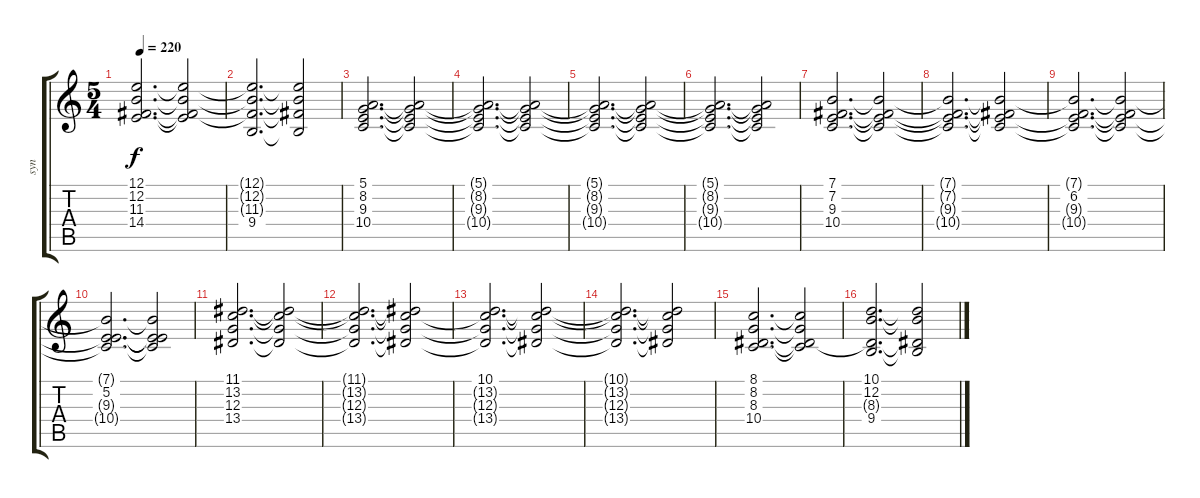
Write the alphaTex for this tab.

\track ("syn" "syn") {instrument pad7halo}
\staff {score tabs}
\tuning (E4 B3 G3 D3 A2 E2) {hide}
\ts (5 4)
\tempo 220
\clef g2
\ks c
(12.1{t} 12.2{t} 11.3 14.4{t}).2{d dy f} (12.1{t} 12.2{t} 11.3{t} 14.4{t}).2 |
(12.1{t} 12.2{t} 11.3{t} 9.4).2{d} (12.1{t} 12.2{t} 11.3{t} 9.4{t}).2 |
(5.1 8.2 9.3 10.4).2{d} (5.1{t} 8.2{t} 9.3{t} 10.4{t}).2 |
(5.1{t} 8.2{t} 9.3{t} 10.4{t}).2{d} (5.1{t} 8.2{t} 9.3{t} 10.4{t}).2 |
(5.1{t} 8.2{t} 9.3{t} 10.4{t}).2{d} (5.1{t} 8.2{t} 9.3{t} 10.4{t}).2 |
(5.1{t} 8.2{t} 9.3{t} 10.4{t}).2{d} (5.1{t} 8.2{t} 9.3{t} 10.4{t}).2 |
(7.1 7.2 9.3 10.4).2{d} (7.1{t} 7.2{t} 9.3{t} 10.4{t}).2 |
(7.1{t} 7.2{t} 9.3{t} 10.4{t}).2{d} (7.1{t} 7.2{t} 9.3{t} 10.4{t}).2 |
(7.1{t} 6.2 9.3{t} 10.4{t}).2{d} (7.1{t} 6.2{t} 9.3{t} 10.4{t}).2 |
(7.1{t} 5.2 9.3{t} 10.4{t}).2{d} (7.1{t} 5.2{t} 9.3{t} 10.4{t}).2 |
(11.1 13.2 12.3 13.4).2{d} (11.1{t} 13.2{t} 12.3{t} 13.4{t}).2 |
(11.1{t} 13.2{t} 12.3{t} 13.4{t}).2{d} (11.1{t} 13.2{t} 12.3{t} 13.4{t}).2 |
(10.1 13.2{t} 12.3{t} 13.4{t}).2{d} (10.1{t} 13.2{t} 12.3{t} 13.4{t}).2 |
(10.1{t} 13.2{t} 12.3{t} 13.4{t}).2{d} (10.1{t} 13.2{t} 12.3{t} 13.4{t}).2 |
(8.1 8.2 8.3 10.4).2{d} (8.1{t} 8.2{t} 8.3{t} 10.4{t}).2 |
(10.1 12.2 8.3{t} 9.4).2{d} (10.1{t} 12.2{t} 8.3{t} 9.4{t}).2
